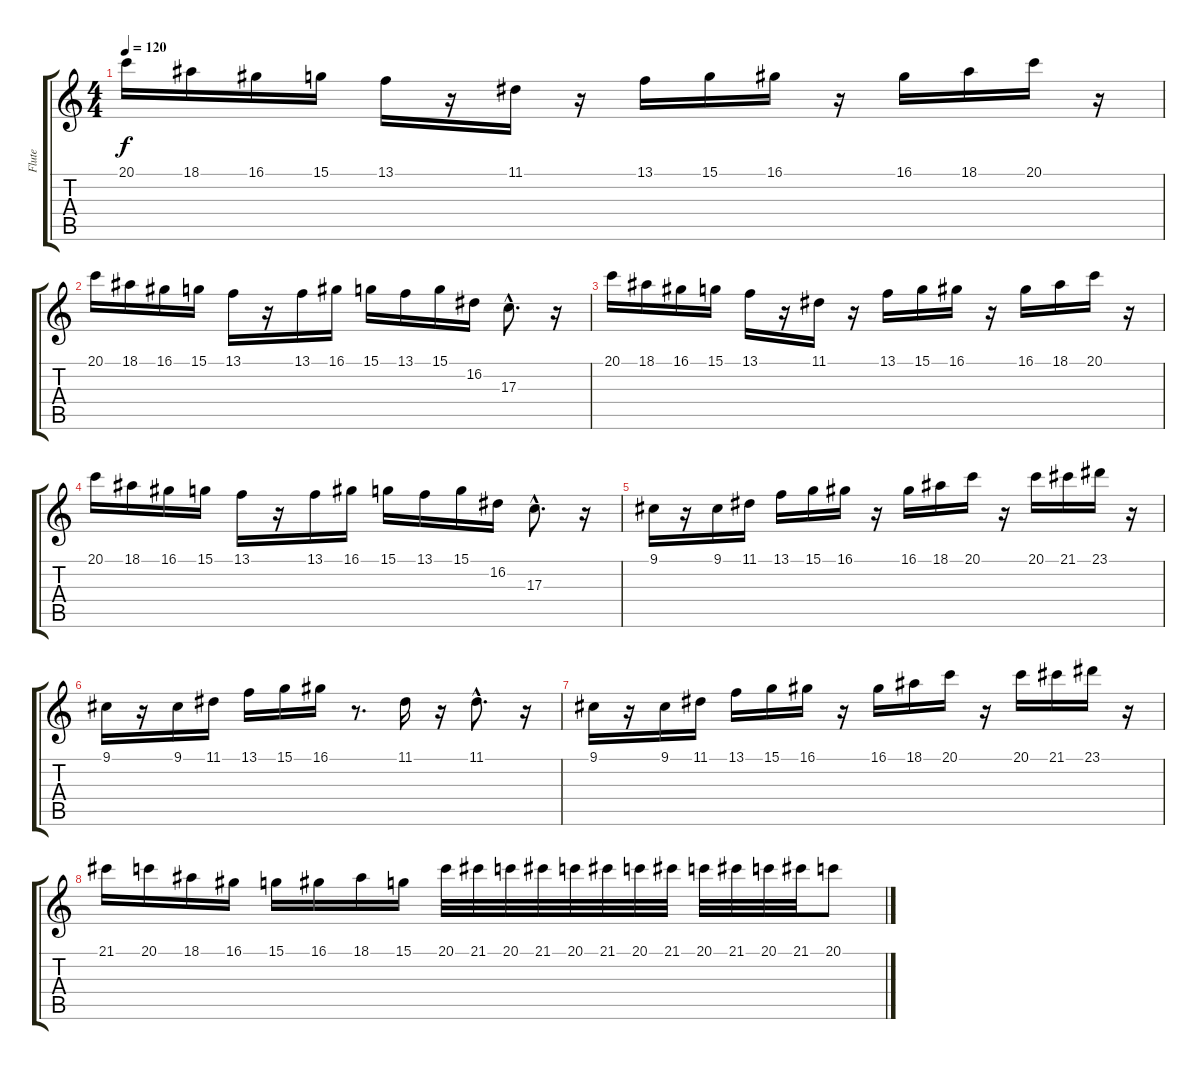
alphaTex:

\track ("Flute" "Flute") {instrument flute}
\staff {score tabs}
\tuning (E4 B3 G3 D3 A2 E2) {hide}
\ts (4 4)
\tempo 120
\clef g2
\ks c
20.1.16{dy f instrument flute} 18.1.16 16.1.16 15.1.16 13.1.16 r.16 11.1.16 r.16 13.1.16 15.1.16 16.1.16 r.16 16.1.16 18.1.16 20.1.16 r.16 |
20.1.16 18.1.16 16.1.16 15.1.16 13.1.16 r.16 13.1.16 16.1.16 15.1.16 13.1.16 15.1.16 16.2.16 17.3{hac}.8{d} r.16 |
20.1.16 18.1.16 16.1.16 15.1.16 13.1.16 r.16 11.1.16 r.16 13.1.16 15.1.16 16.1.16 r.16 16.1.16 18.1.16 20.1.16 r.16 |
20.1.16 18.1.16 16.1.16 15.1.16 13.1.16 r.16 13.1.16 16.1.16 15.1.16 13.1.16 15.1.16 16.2.16 17.3{hac}.8{d} r.16 |
9.1.16 r.16 9.1.16 11.1.16 13.1.16 15.1.16 16.1.16 r.16 16.1.16 18.1.16 20.1.16 r.16 20.1.16 21.1.16 23.1.16 r.16 |
9.1.16 r.16 9.1.16 11.1.16 13.1.16 15.1.16 16.1.16 r.8{d} 11.1.16 r.16 11.1{hac}.8{d} r.16 |
9.1.16 r.16 9.1.16 11.1.16 13.1.16 15.1.16 16.1.16 r.16 16.1.16 18.1.16 20.1.16 r.16 20.1.16 21.1.16 23.1.16 r.16 |
21.1.16 20.1.16 18.1.16 16.1.16 15.1.16 16.1.16 18.1.16 15.1.16 20.1.32 21.1.32 20.1.32 21.1.32 20.1.32 21.1.32 20.1.32 21.1.32 20.1.32 21.1.32 20.1.32 21.1.32 20.1.8
